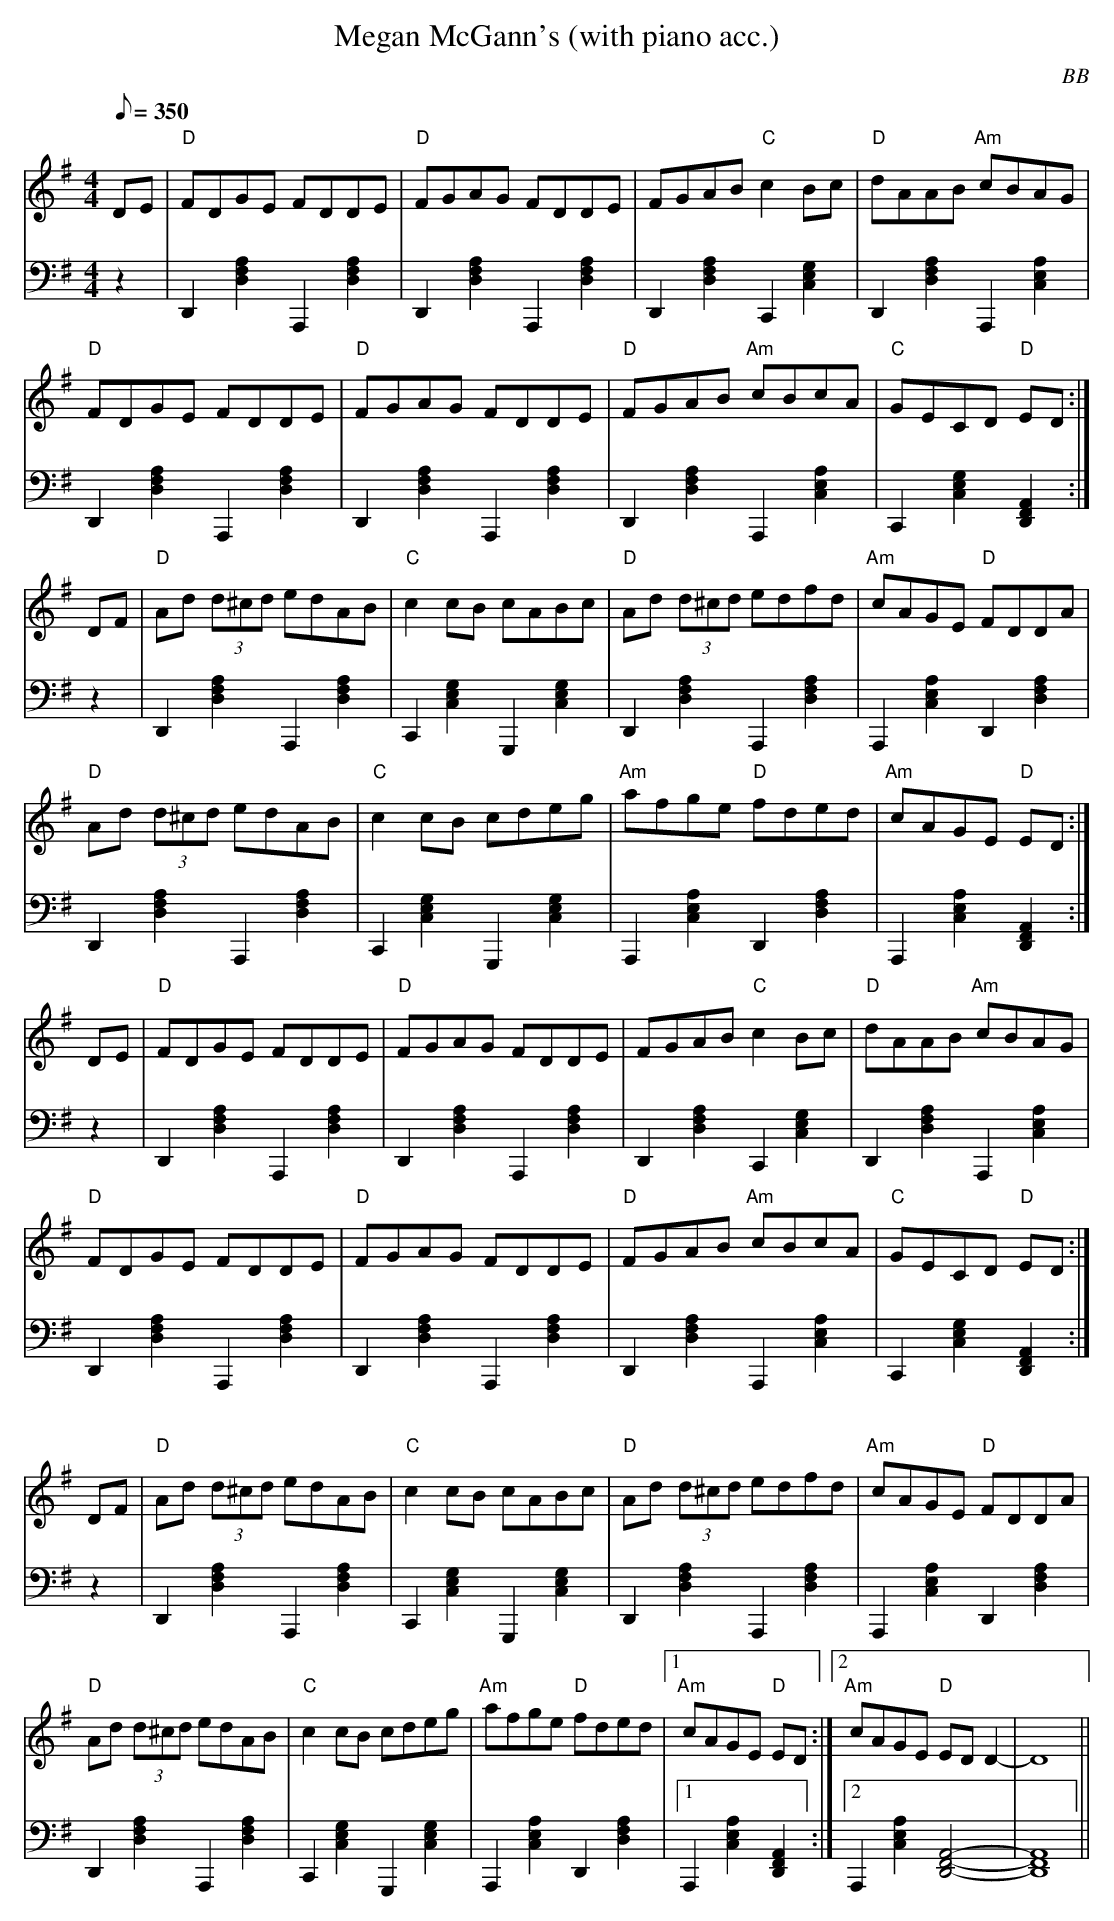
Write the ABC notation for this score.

X:1
T: Megan McGann's (with piano acc.)
C: BB
Q: 1/8=350
M: 4/4
L: 1/8
V: 1 program 1 110 %fiddle
V: 2 volume=70 clef=bass m=D program 1 00
K: Dmix
[V:1] DE|"D"FDGE FDDE|"D"FGAG FDDE|FGAB "C"c2 Bc|"D"dAAB "Am"cBAG|
[V:2] z2|D,2[A2D2F2]A,,2[A2D2F2]|D,2[A2D2F2]A,,2[A2D2F2]|D,2[A2D2F2]C,2[E2G2C2]|\
D,2[A2D2F2]A,,2[A2C2E2]|
[V:1] "D"FDGE FDDE|"D"FGAG FDDE|"D"FGAB "Am"cBcA|"C"GECD "D"ED :|
[V:2] D,2[A2D2F2]A,,2[A2D2F2]|D,2[A2D2F2]A,,2[A2D2F2]|D,2[A2D2F2]A,,2[A2C2E2]|\
C,2[E2G2C2][D,2F,2A,2]:|
[V:1] DF|"D"Ad (3d^cd edAB|"C"c2 cB cABc|"D"Ad (3d^cd edfd|"Am"cAGE "D"FDDA|
[V:2] z2|D,2[A2D2F2]A,,2[A2D2F2]|C,2[E2G2C2]G,,2[E2C2G2]|D,2[A2D2F2]A,,2[A2D2F2]|\
A,,2[A2C2E2]D,2[A2D2F2]|
[V:1] "D"Ad (3d^cd edAB|"C"c2 cB cdeg|"Am"afge "D"fded|"Am"cAGE "D"ED :|
[V:2] D,2[A2D2F2]A,,2[A2D2F2]|C,2[E2G2C2]G,,2[E2C2G2]|A,,2[A2C2E2]D,2[A2D2F2]|\
A,,2[A2C2E2][D,2F,2A,2] :|
[V:1] DE|"D"FDGE FDDE|"D"FGAG FDDE|FGAB "C"c2 Bc|"D"dAAB "Am"cBAG|
[V:2] z2|D,2[A2D2F2]A,,2[A2D2F2]|D,2[A2D2F2]A,,2[A2D2F2]|D,2[A2D2F2]C,2[E2G2C2]|\
D,2[A2D2F2]A,,2[A2C2E2]|
[V:1] "D"FDGE FDDE|"D"FGAG FDDE|"D"FGAB "Am"cBcA|"C"GECD "D"ED :|
[V:2] D,2[A2D2F2]A,,2[A2D2F2]|D,2[A2D2F2]A,,2[A2D2F2]|D,2[A2D2F2]A,,2[A2C2E2]|\
C,2[E2G2C2][D,2F,2A,2]:|
[V:1] DF|"D"Ad (3d^cd edAB|"C"c2 cB cABc|"D"Ad (3d^cd edfd|"Am"cAGE "D"FDDA|
[V:2] z2|D,2[A2D2F2]A,,2[A2D2F2]|C,2[E2G2C2]G,,2[E2C2G2]|D,2[A2D2F2]A,,2[A2D2F2]|\
A,,2[A2C2E2]D,2[A2D2F2]|
[V:1] "D"Ad (3d^cd edAB|"C"c2 cB cdeg|"Am"afge "D"fded|1 "Am"cAGE "D"ED :|2\
"Am"cAGE "D"ED D2-|D8 ||
[V:2] D,2[A2D2F2]A,,2[A2D2F2]|C,2[E2G2C2]G,,2[E2C2G2]|A,,2[A2C2E2]D,2[A2D2F2]|1\
A,,2[A2C2E2][D,2F,2A,2] :|2 A,,2[A2C2E2][D,4-F,4-A,4-]|[D,8F,8A,8]||
